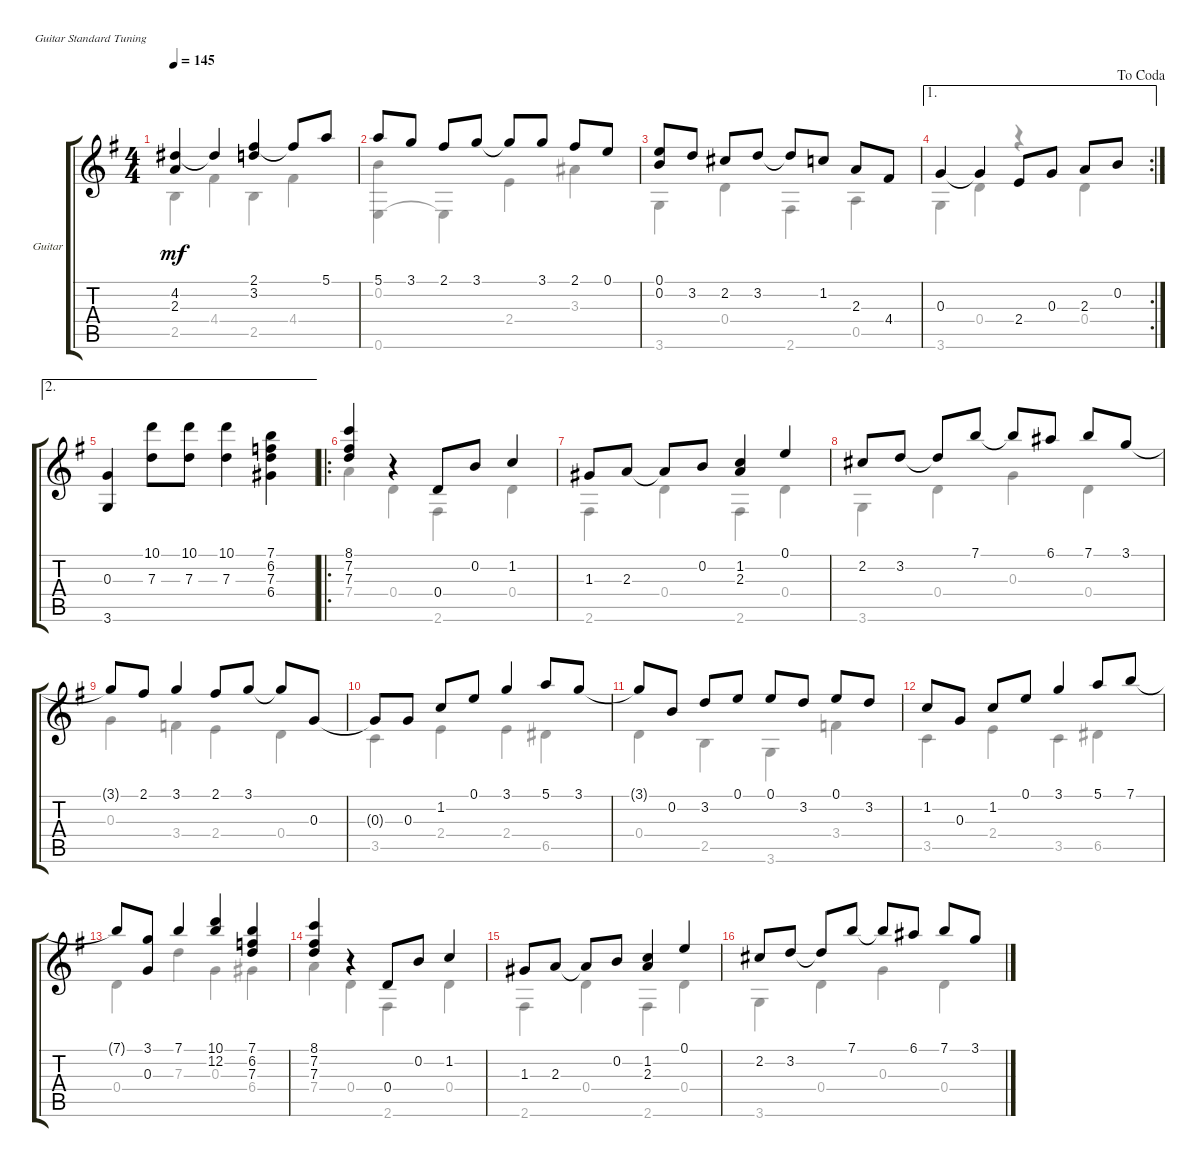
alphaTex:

\bracketExtendMode groupsimilarinstruments
\firstSystemTrackNameOrientation horizontal
\otherSystemsTrackNameOrientation horizontal
\track ("Guitar" "Guitar") {instrument acousticguitarnylon}
\staff {score tabs}
\tuning (E4 B3 G3 D3 A2 E2)
\voice
\ts (4 4)
\tempo 145
\clef g2
\ks eminor
(4.2 2.3).4{dy mf} 4.2{t}.4 (2.1 3.2).4 2.1{t}.8 5.1.8 |
5.1.8 3.1.8 2.1.8 3.1.8 3.1{t}.8 3.1.8 2.1.8 0.1.8 |
(0.1 0.2).8 3.2.8 2.2.8 3.2.8 3.2{t}.8 1.2.8 2.3.8 4.4.8 |
\ae 1
\rc 2
\jump dacoda
0.3.4 0.3{t}.4 2.4.8 0.3.8 2.3.8 0.2.8 |
\ae 2
(0.3 3.6).4 (10.1 7.3).8 (10.1 7.3).8 (10.1 7.3).4 (7.1 6.2 7.3 6.4).4 |
\ro
(8.1 7.2 7.3).4 r.4 0.4.8 0.2.8 1.2.4 |
1.3.8 2.3.8 2.3{t}.8 0.2.8 (1.2 2.3).4 0.1.4 |
2.2.8 3.2.8 3.2{t}.8 7.1.8 7.1{t}.8 6.1.8 7.1.8 3.1.8 |
3.1{t}.8 2.1.8 3.1.4 2.1.8 3.1.8 3.1{t}.8 0.3.8 |
0.3{t}.8 0.3.8 1.2.8 0.1.8 3.1.4 5.1.8 3.1.8 |
3.1{t}.8 0.2.8 3.2.8 0.1.8 0.1.8 3.2.8 0.1.8 3.2.8 |
1.2.8 0.3.8 1.2.8 0.1.8 3.1.4 5.1.8 7.1.8 |
7.1{t}.8 (3.1 0.3).8 7.1.4 (10.1 12.2).4 (7.1 6.2 7.3).4 |
(8.1 7.2 7.3).4 r.4 0.4.8 0.2.8 1.2.4 |
1.3.8 2.3.8 2.3{t}.8 0.2.8 (1.2 2.3).4 0.1.4 |
2.2.8 3.2.8 3.2{t}.8 7.1.8 7.1{t}.8 6.1.8 7.1.8 3.1.8
\voice
\clef g2
\ottava regular
\simile none
\ks eminor
2.5.4{dy mf} 4.4.4 2.5.4 4.4.4 |
(0.2 0.6).4 0.6{t}.4 2.4.4 3.3.4 |
3.6.4 0.4.4 2.6.4 0.5.4 |
3.6.4 0.4.4 r.4 0.4.4 |
|
7.4.4 0.4.4 2.6.4 0.4.4 |
2.6.4 0.4.4 2.6.4 0.4.4 |
3.6.4 0.4.4 0.3.4 0.4.4 |
0.3.4 3.4.4 2.4.4 0.4.4 |
3.5.4 2.4.4 2.4.4 6.5.4 |
0.4.4 2.5.4 3.6.4 3.4.4 |
3.5.4 2.4.4 3.5.4 6.5.4 |
0.4.4 7.3.4 0.3.4 6.4.4 |
7.4.4 0.4.4 2.6.4 0.4.4 |
2.6.4 0.4.4 2.6.4 0.4.4 |
3.6.4 0.4.4 0.3.4 0.4.4
